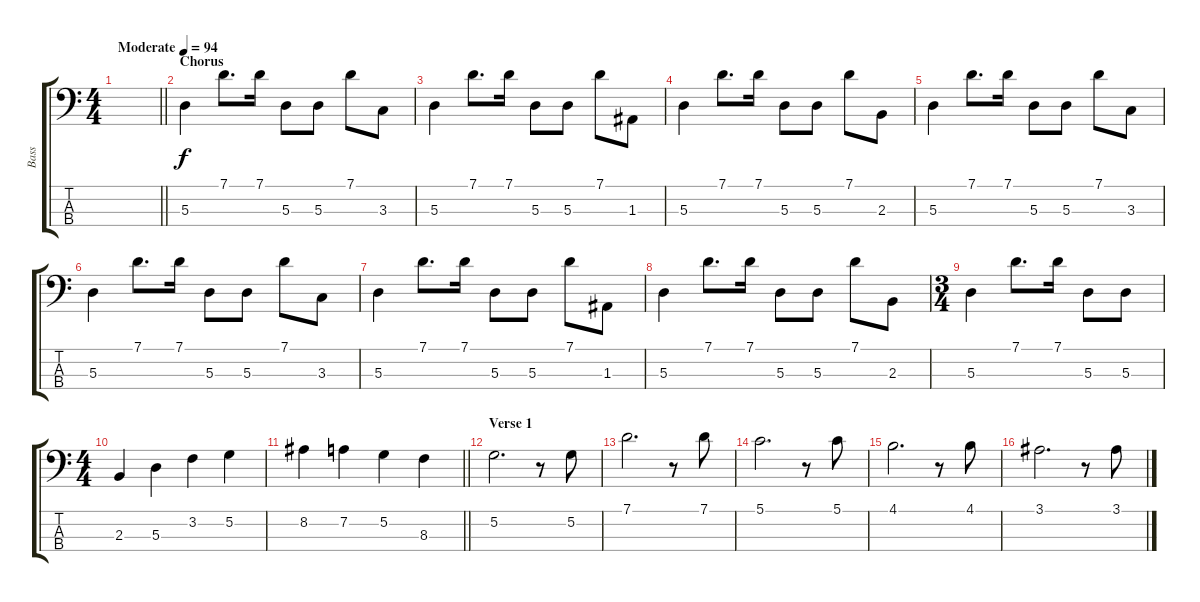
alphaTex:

\track ("Bass" "Bass") {instrument electricbassfinger}
\staff {score tabs}
\tuning (G2 D2 A1 E1) {hide}
\ts (4 4)
\tempo (94 "Moderate")
\clef f4
\barLineRight lightlight
\ks c
|
\section ("" "Chorus")
5.3.4 7.1.8{d} 7.1.16 5.3.8 5.3.8 7.1.8 3.3.8 |
5.3.4 7.1.8{d} 7.1.16 5.3.8 5.3.8 7.1.8 1.3.8 |
5.3.4 7.1.8{d} 7.1.16 5.3.8 5.3.8 7.1.8 2.3.8 |
5.3.4 7.1.8{d} 7.1.16 5.3.8 5.3.8 7.1.8 3.3.8 |
5.3.4 7.1.8{d} 7.1.16 5.3.8 5.3.8 7.1.8 3.3.8 |
5.3.4 7.1.8{d} 7.1.16 5.3.8 5.3.8 7.1.8 1.3.8 |
5.3.4 7.1.8{d} 7.1.16 5.3.8 5.3.8 7.1.8 2.3.8 |
\ts (3 4)
5.3.4 7.1.8{d} 7.1.16 5.3.8 5.3.8 |
\ts (4 4)
2.3.4 5.3.4 3.2.4 5.2.4 |
\barLineRight lightlight
8.2.4 7.2.4 5.2.4 8.3.4 |
\section ("" "Verse 1")
5.2.2{d} r.8 5.2.8 |
7.1.2{d} r.8 7.1.8 |
5.1.2{d} r.8 5.1.8 |
4.1.2{d} r.8 4.1.8 |
3.1.2{d} r.8 3.1.8
